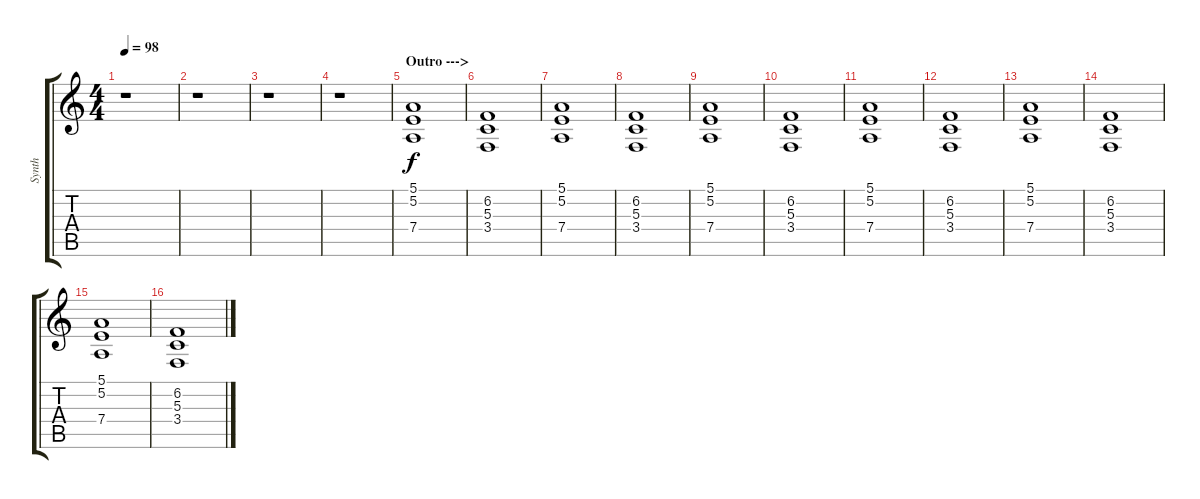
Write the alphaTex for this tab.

\track ("Synth" "Synth") {instrument pad3polysynth}
\staff {score tabs}
\tuning (E4 B3 G3 D3 A2 E2) {hide}
\ts (4 4)
\tempo 98
\clef g2
\ks c
r.1{dy f} |
r.1 |
r.1 |
r.1 |
\section ("" "Outro ---> ")
(5.1 5.2 7.4).1 |
(6.2 5.3 3.4).1 |
(5.1 5.2 7.4).1 |
(6.2 5.3 3.4).1 |
(5.1 5.2 7.4).1 |
(6.2 5.3 3.4).1 |
(5.1 5.2 7.4).1 |
(6.2 5.3 3.4).1 |
(5.1 5.2 7.4).1 |
(6.2 5.3 3.4).1 |
(5.1 5.2 7.4).1 |
(6.2 5.3 3.4).1
